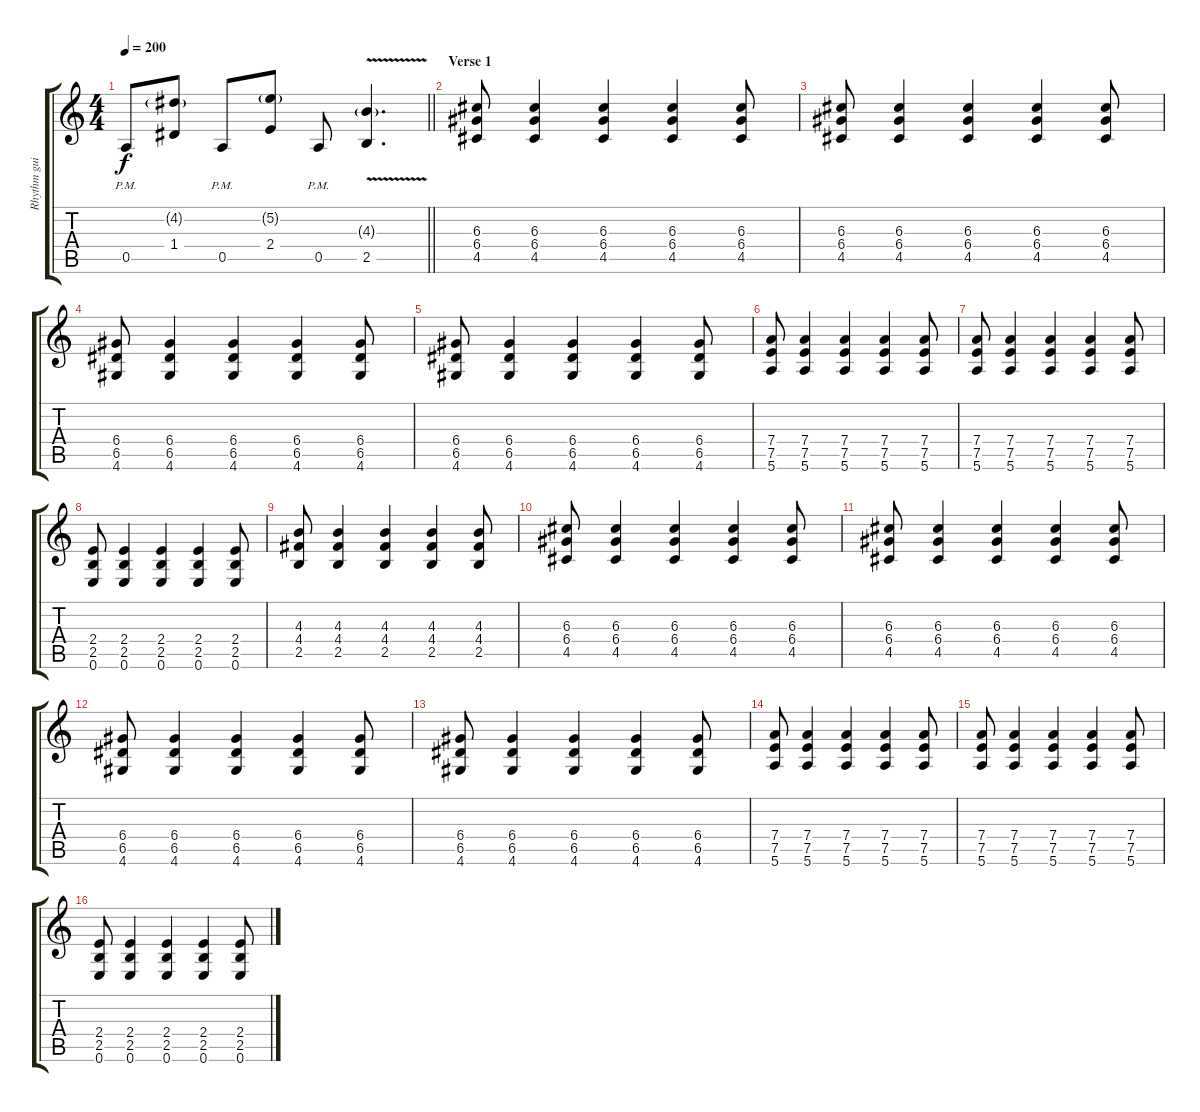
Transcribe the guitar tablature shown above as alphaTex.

\track ("Rhythm guitar" "Rhythm gui") {instrument distortionguitar}
\staff {score tabs}
\tuning (E4 B3 G3 D3 A2 E2) {hide}
\ts (4 4)
\tempo 200
\clef g2
\barLineRight lightlight
\ks c
0.5{pm}.8{dy f} (4.2{g} 1.4).8 0.5{pm}.8 (5.2{g} 2.4).8 0.5{pm}.8 (4.3{v g} 2.5{v}).4{d} |
\section ("" "Verse 1")
(6.3 6.4 4.5).8 (6.3 6.4 4.5).4 (6.3 6.4 4.5).4 (6.3 6.4 4.5).4 (6.3 6.4 4.5).8 |
(6.3 6.4 4.5).8 (6.3 6.4 4.5).4 (6.3 6.4 4.5).4 (6.3 6.4 4.5).4 (6.3 6.4 4.5).8 |
(6.4 6.5 4.6).8 (6.4 6.5 4.6).4 (6.4 6.5 4.6).4 (6.4 6.5 4.6).4 (6.4 6.5 4.6).8 |
(6.4 6.5 4.6).8 (6.4 6.5 4.6).4 (6.4 6.5 4.6).4 (6.4 6.5 4.6).4 (6.4 6.5 4.6).8 |
(7.4 7.5 5.6).8 (7.4 7.5 5.6).4 (7.4 7.5 5.6).4 (7.4 7.5 5.6).4 (7.4 7.5 5.6).8 |
(7.4 7.5 5.6).8 (7.4 7.5 5.6).4 (7.4 7.5 5.6).4 (7.4 7.5 5.6).4 (7.4 7.5 5.6).8 |
(2.4 2.5 0.6).8 (2.4 2.5 0.6).4 (2.4 2.5 0.6).4 (2.4 2.5 0.6).4 (2.4 2.5 0.6).8 |
(4.3 4.4 2.5).8 (4.3 4.4 2.5).4 (4.3 4.4 2.5).4 (4.3 4.4 2.5).4 (4.3 4.4 2.5).8 |
(6.3 6.4 4.5).8 (6.3 6.4 4.5).4 (6.3 6.4 4.5).4 (6.3 6.4 4.5).4 (6.3 6.4 4.5).8 |
(6.3 6.4 4.5).8 (6.3 6.4 4.5).4 (6.3 6.4 4.5).4 (6.3 6.4 4.5).4 (6.3 6.4 4.5).8 |
(6.4 6.5 4.6).8 (6.4 6.5 4.6).4 (6.4 6.5 4.6).4 (6.4 6.5 4.6).4 (6.4 6.5 4.6).8 |
(6.4 6.5 4.6).8 (6.4 6.5 4.6).4 (6.4 6.5 4.6).4 (6.4 6.5 4.6).4 (6.4 6.5 4.6).8 |
(7.4 7.5 5.6).8 (7.4 7.5 5.6).4 (7.4 7.5 5.6).4 (7.4 7.5 5.6).4 (7.4 7.5 5.6).8 |
(7.4 7.5 5.6).8 (7.4 7.5 5.6).4 (7.4 7.5 5.6).4 (7.4 7.5 5.6).4 (7.4 7.5 5.6).8 |
(2.4 2.5 0.6).8 (2.4 2.5 0.6).4 (2.4 2.5 0.6).4 (2.4 2.5 0.6).4 (2.4 2.5 0.6).8
